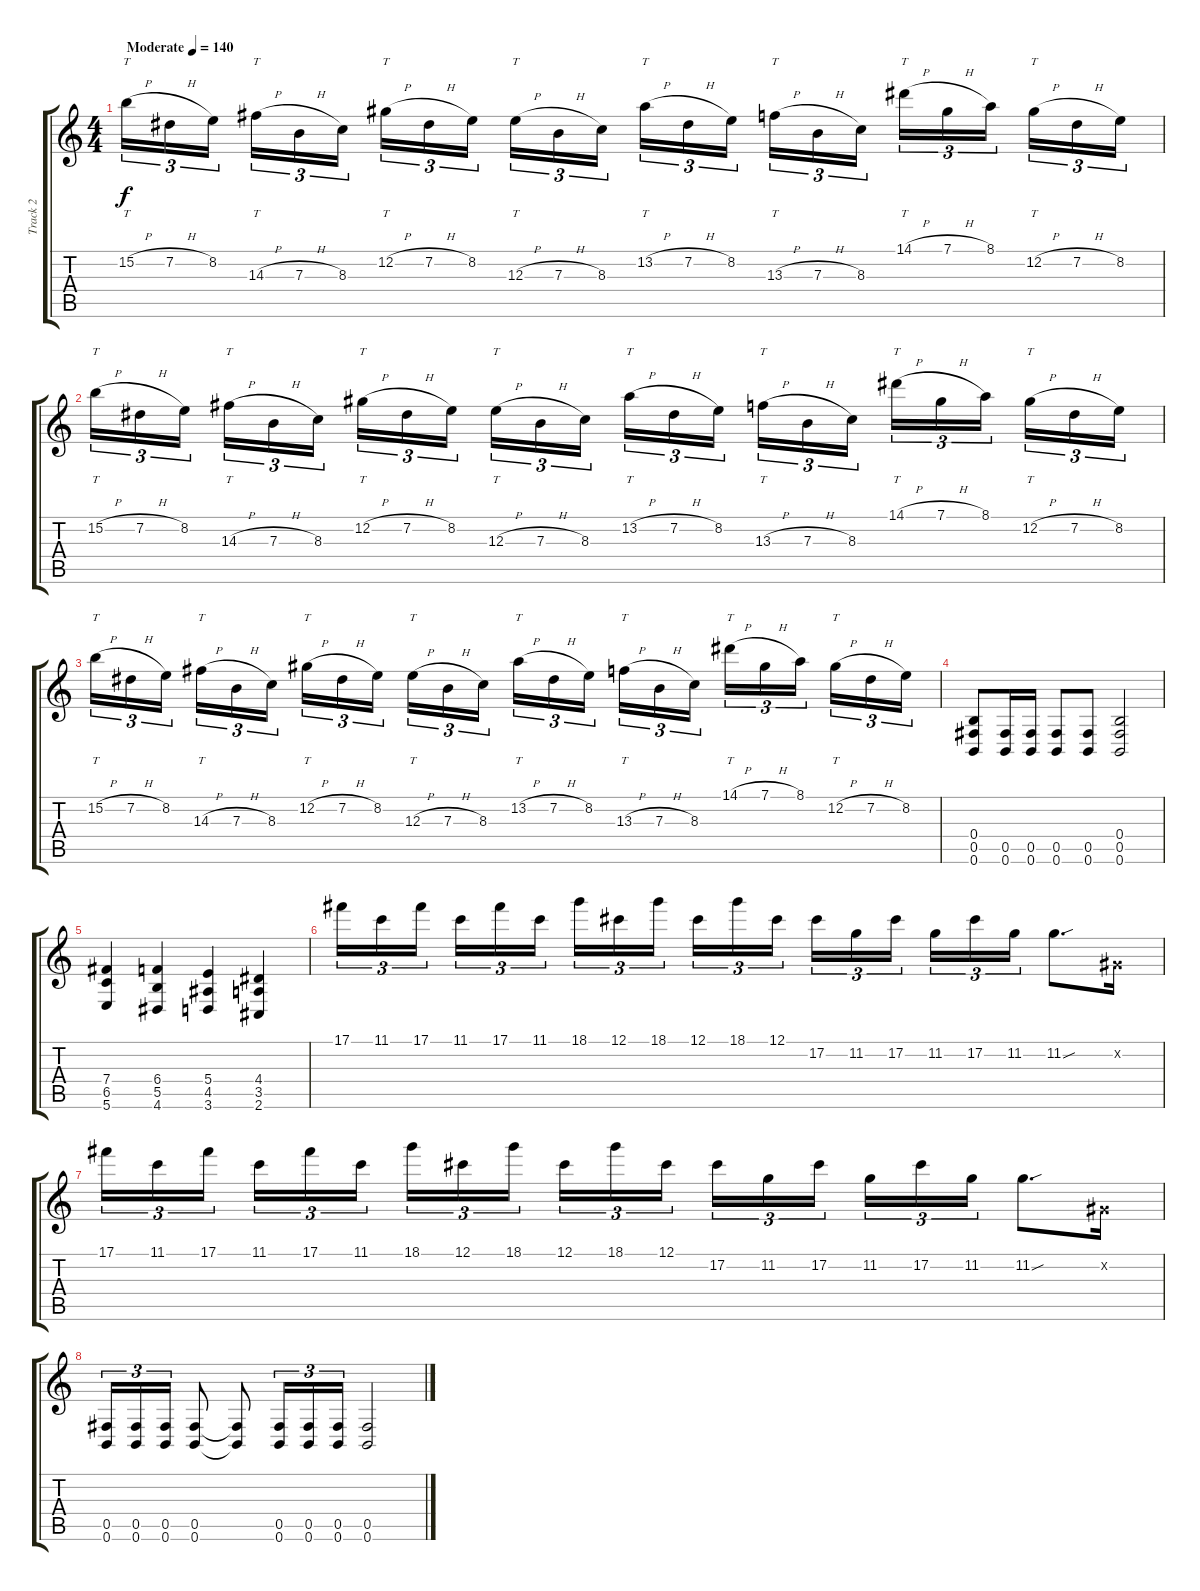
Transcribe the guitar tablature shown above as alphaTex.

\track ("Track 2" "Track 2") {instrument distortionguitar}
\staff {score tabs}
\tuning (Db4 Ab3 E3 B2 Gb2 B1) {hide}
\ts (4 4)
\tempo (140 "Moderate")
\clef g2
\ks c
15.2{h}.16{tt tu (3 2) dy f instrument distortionguitar} 7.2{h}.16{tu (3 2)} 8.2.16{tu (3 2) beam splitsecondary} 14.3{h}.16{tt tu (3 2)} 7.3{h}.16{tu (3 2)} 8.3.16{tu (3 2)} 12.2{h}.16{tt tu (3 2)} 7.2{h}.16{tu (3 2)} 8.2.16{tu (3 2) beam splitsecondary} 12.3{h}.16{tt tu (3 2)} 7.3{h}.16{tu (3 2)} 8.3.16{tu (3 2)} 13.2{h}.16{tt tu (3 2)} 7.2{h}.16{tu (3 2)} 8.2.16{tu (3 2) beam splitsecondary} 13.3{h}.16{tt tu (3 2)} 7.3{h}.16{tu (3 2)} 8.3.16{tu (3 2)} 14.1{h}.16{tt tu (3 2)} 7.1{h}.16{tu (3 2)} 8.1.16{tu (3 2) beam splitsecondary} 12.2{h}.16{tt tu (3 2)} 7.2{h}.16{tu (3 2)} 8.2.16{tu (3 2)} |
15.2{h}.16{tt tu (3 2)} 7.2{h}.16{tu (3 2)} 8.2.16{tu (3 2) beam splitsecondary} 14.3{h}.16{tt tu (3 2)} 7.3{h}.16{tu (3 2)} 8.3.16{tu (3 2)} 12.2{h}.16{tt tu (3 2)} 7.2{h}.16{tu (3 2)} 8.2.16{tu (3 2) beam splitsecondary} 12.3{h}.16{tt tu (3 2)} 7.3{h}.16{tu (3 2)} 8.3.16{tu (3 2)} 13.2{h}.16{tt tu (3 2)} 7.2{h}.16{tu (3 2)} 8.2.16{tu (3 2) beam splitsecondary} 13.3{h}.16{tt tu (3 2)} 7.3{h}.16{tu (3 2)} 8.3.16{tu (3 2)} 14.1{h}.16{tt tu (3 2)} 7.1{h}.16{tu (3 2)} 8.1.16{tu (3 2) beam splitsecondary} 12.2{h}.16{tt tu (3 2)} 7.2{h}.16{tu (3 2)} 8.2.16{tu (3 2)} |
15.2{h}.16{tt tu (3 2)} 7.2{h}.16{tu (3 2)} 8.2.16{tu (3 2) beam splitsecondary} 14.3{h}.16{tt tu (3 2)} 7.3{h}.16{tu (3 2)} 8.3.16{tu (3 2)} 12.2{h}.16{tt tu (3 2)} 7.2{h}.16{tu (3 2)} 8.2.16{tu (3 2) beam splitsecondary} 12.3{h}.16{tt tu (3 2)} 7.3{h}.16{tu (3 2)} 8.3.16{tu (3 2)} 13.2{h}.16{tt tu (3 2)} 7.2{h}.16{tu (3 2)} 8.2.16{tu (3 2) beam splitsecondary} 13.3{h}.16{tt tu (3 2)} 7.3{h}.16{tu (3 2)} 8.3.16{tu (3 2)} 14.1{h}.16{tt tu (3 2)} 7.1{h}.16{tu (3 2)} 8.1.16{tu (3 2) beam splitsecondary} 12.2{h}.16{tt tu (3 2)} 7.2{h}.16{tu (3 2)} 8.2.16{tu (3 2)} |
(0.4 0.5 0.6).8 (0.5 0.6).16 (0.5 0.6).16 (0.5 0.6).8 (0.5 0.6).8 (0.4 0.5 0.6).2 |
(7.4 6.5 5.6).4 (6.4 5.5 4.6).4 (5.4 4.5 3.6).4 (4.4 3.5 2.6).4 |
17.1.16{tu (3 2)} 11.1.16{tu (3 2)} 17.1.16{tu (3 2) beam splitsecondary} 11.1.16{tu (3 2)} 17.1.16{tu (3 2)} 11.1.16{tu (3 2)} 18.1.16{tu (3 2)} 12.1.16{tu (3 2)} 18.1.16{tu (3 2) beam splitsecondary} 12.1.16{tu (3 2)} 18.1.16{tu (3 2)} 12.1.16{tu (3 2)} 17.2.16{tu (3 2)} 11.2.16{tu (3 2)} 17.2.16{tu (3 2) beam splitsecondary} 11.2.16{tu (3 2)} 17.2.16{tu (3 2)} 11.2.16{tu (3 2)} 11.2{sou}.8{d} 0.2{x}.16 |
17.1.16{tu (3 2)} 11.1.16{tu (3 2)} 17.1.16{tu (3 2) beam splitsecondary} 11.1.16{tu (3 2)} 17.1.16{tu (3 2)} 11.1.16{tu (3 2)} 18.1.16{tu (3 2)} 12.1.16{tu (3 2)} 18.1.16{tu (3 2) beam splitsecondary} 12.1.16{tu (3 2)} 18.1.16{tu (3 2)} 12.1.16{tu (3 2)} 17.2.16{tu (3 2)} 11.2.16{tu (3 2)} 17.2.16{tu (3 2) beam splitsecondary} 11.2.16{tu (3 2)} 17.2.16{tu (3 2)} 11.2.16{tu (3 2)} 11.2{sou}.8{d} 0.2{x}.16 |
(0.5 0.6).16{tu (3 2)} (0.5 0.6).16{tu (3 2)} (0.5 0.6).16{tu (3 2)} (0.5 0.6).8 (0.5{t} 0.6{t}).8 (0.5 0.6).16{tu (3 2)} (0.5 0.6).16{tu (3 2)} (0.5 0.6).16{tu (3 2)} (0.5 0.6).2
